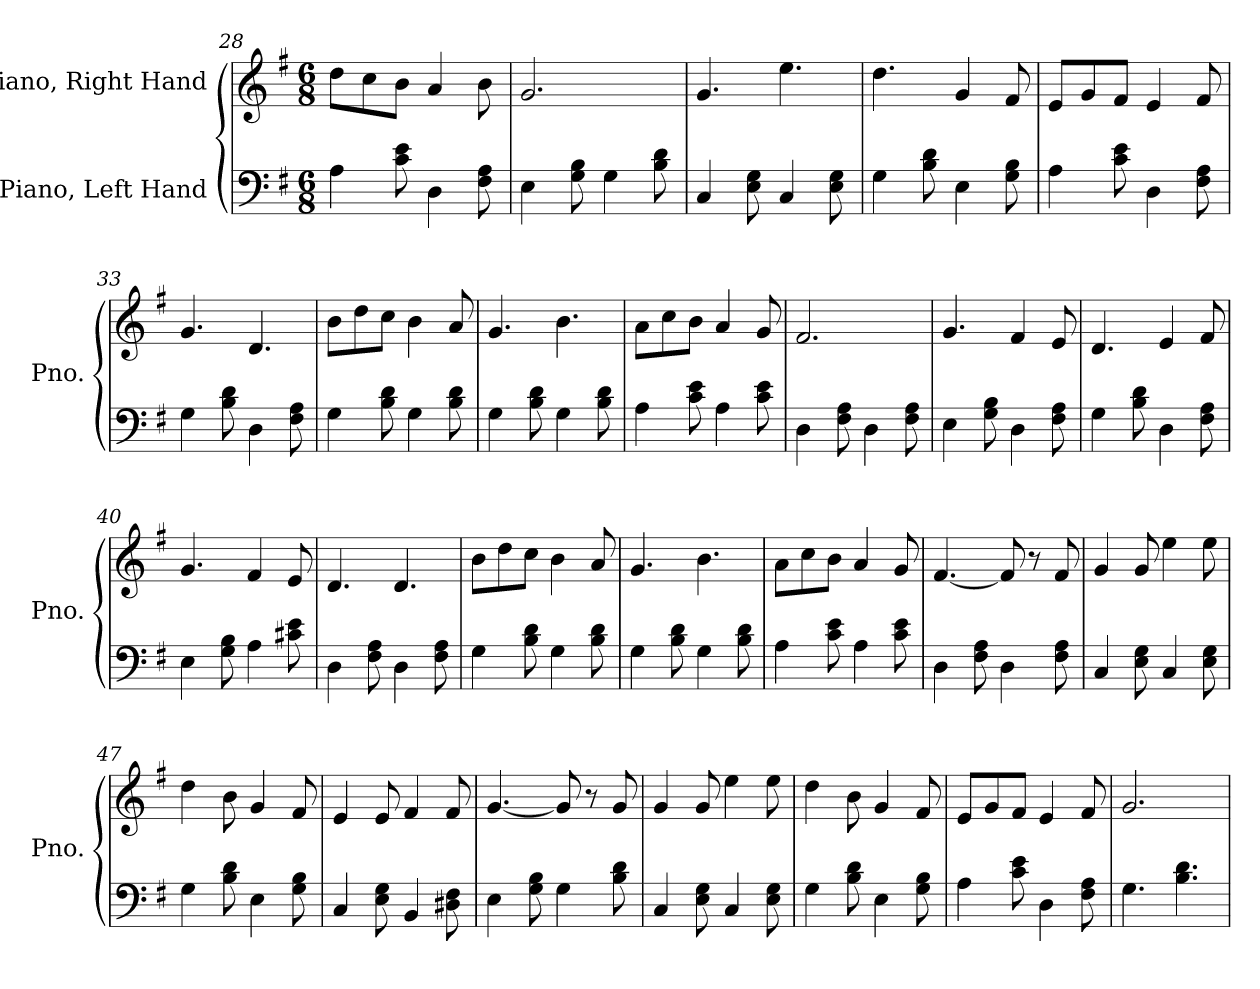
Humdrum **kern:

**kern	**kern
*part2	*part1
*staff2	*staff1
*I"Piano, Left Hand	*I"Piano, Right Hand
*I'Pno.	*I'Pno.
*clefF4	*clefG2
*k[f#]	*k[f#]
*M6/8	*M6/8
=28	=28
4A\	8dd\L
.	8cc\
8c\ 8e\	8b\J
4D\	4a/
8F#\ 8A\	8b\
=29	=29
4E\	2.g/
8G\ 8B\	.
4G\	.
8B\ 8d\	.
=30	=30
4C/	4.g/
8E\ 8G\	.
4C/	4.ee\
8E\ 8G\	.
=31	=31
4G\	4.dd\
8B\ 8d\	.
4E\	4g/
8G\ 8B\	8f#/
=32	=32
4A\	8e/L
.	8g/
8c\ 8e\	8f#/J
4D\	4e/
8F#\ 8A\	8f#/
=33	=33
4G\	4.g/
8B\ 8d\	.
4D\	4.d/
8F#\ 8A\	.
!!LO:LB:g=z
=34	=34
4G\	8b\L
.	8dd\
8B\ 8d\	8cc\J
4G\	4b\
8B\ 8d\	8a/
=35	=35
4G\	4.g/
8B\ 8d\	.
4G\	4.b\
8B\ 8d\	.
=36	=36
4A\	8a\L
.	8cc\
8c\ 8e\	8b\J
4A\	4a/
8c\ 8e\	8g/
=37	=37
4D\	2.f#/
8F#\ 8A\	.
4D\	.
8F#\ 8A\	.
=38	=38
4E\	4.g/
8G\ 8B\	.
4D\	4f#/
8F#\ 8A\	8e/
=39	=39
4G\	4.d/
8B\ 8d\	.
4D\	4e/
8F#\ 8A\	8f#/
=40	=40
4E\	4.g/
8G\ 8B\	.
4A\	4f#/
8c#X\ 8e\	8e/
!!LO:PB:g=z
=41	=41
4D\	4.d/
8F#\ 8A\	.
4D\	4.d/
8F#\ 8A\	.
=42	=42
4G\	8b\L
.	8dd\
8B\ 8d\	8cc\J
4G\	4b\
8B\ 8d\	8a/
=43	=43
4G\	4.g/
8B\ 8d\	.
4G\	4.b\
8B\ 8d\	.
=44	=44
4A\	8a\L
.	8cc\
8c\ 8e\	8b\J
4A\	4a/
8c\ 8e\	8g/
=45	=45
4D\	[4.f#/
8F#\ 8A\	.
4D\	8f#/]
.	8r
8F#\ 8A\	8f#/
=46	=46
4C/	4g/
8E\ 8G\	8g/
4C/	4ee\
8E\ 8G\	8ee\
=47	=47
4G\	4dd\
8B\ 8d\	8b\
4E\	4g/
8G\ 8B\	8f#/
!!LO:LB:g=z
=48	=48
4C/	4e/
8E\ 8G\	8e/
4BB/	4f#/
8D#X\ 8F#\	8f#/
=49	=49
4E\	[4.g/
8G\ 8B\	.
4G\	8g/]
.	8r
8B\ 8d\	8g/
=50	=50
4C/	4g/
8E\ 8G\	8g/
4C/	4ee\
8E\ 8G\	8ee\
=51	=51
4G\	4dd\
8B\ 8d\	8b\
4E\	4g/
8G\ 8B\	8f#/
=52	=52
4A\	8e/L
.	8g/
8c\ 8e\	8f#/J
4D\	4e/
8F#\ 8A\	8f#/
=53	=53
4.G\	2.g/
4.B\ 4.d\	.
=	=
*-	*-
